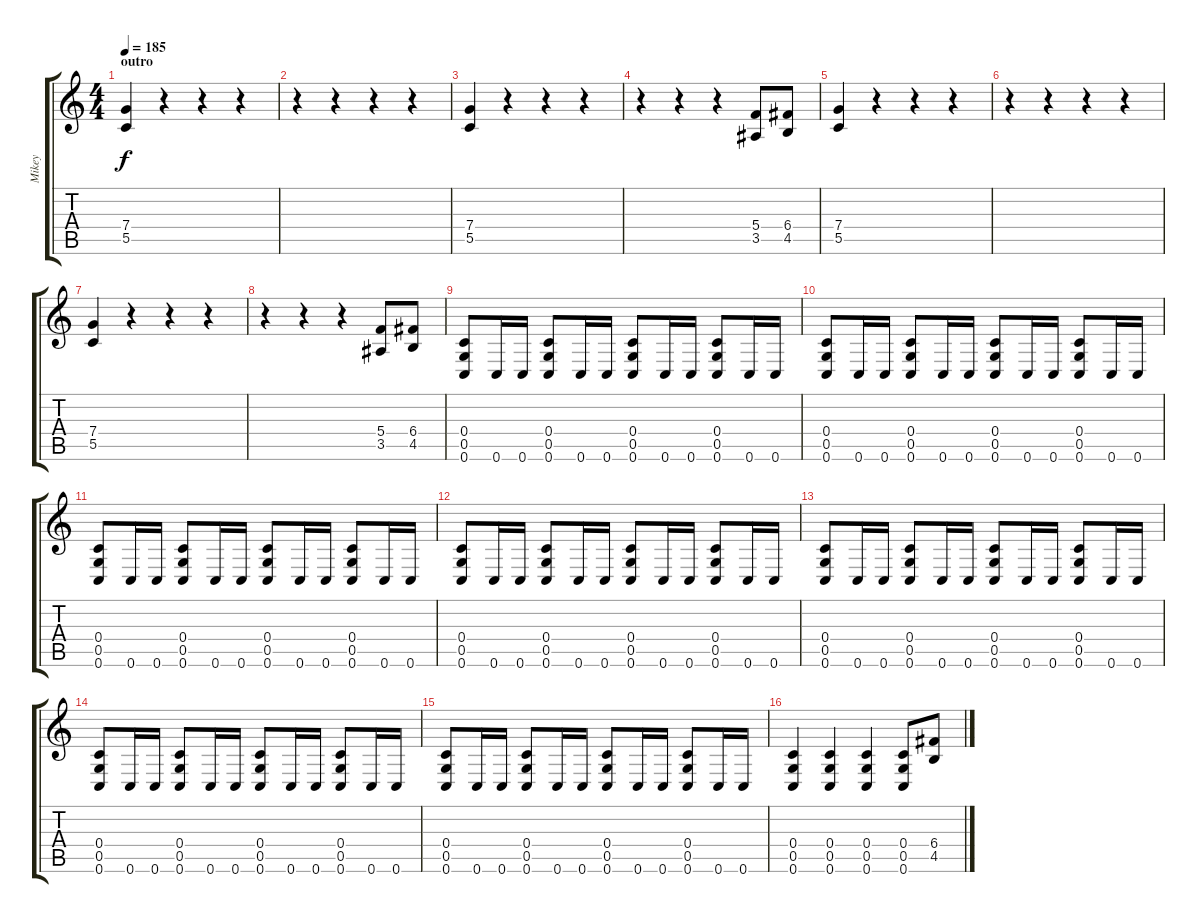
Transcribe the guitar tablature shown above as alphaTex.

\track ("Mikey" "Mikey") {instrument overdrivenguitar}
\staff {score tabs}
\tuning (D4 A3 F3 C3 G2 C2) {hide}
\ts (4 4)
\section ("" "outro")
\tempo 185
\clef g2
\ks c
(7.4 5.5).4{dy f} r.4 r.4 r.4 |
r.4 r.4 r.4 r.4 |
(7.4 5.5).4 r.4 r.4 r.4 |
r.4 r.4 r.4 (5.4 3.5).8 (6.4 4.5).8 |
(7.4 5.5).4 r.4 r.4 r.4 |
r.4 r.4 r.4 r.4 |
(7.4 5.5).4 r.4 r.4 r.4 |
r.4 r.4 r.4 (5.4 3.5).8 (6.4 4.5).8 |
(0.4 0.5 0.6).8 0.6.16 0.6.16 (0.4 0.5 0.6).8 0.6.16 0.6.16 (0.4 0.5 0.6).8 0.6.16 0.6.16 (0.4 0.5 0.6).8 0.6.16 0.6.16 |
(0.4 0.5 0.6).8 0.6.16 0.6.16 (0.4 0.5 0.6).8 0.6.16 0.6.16 (0.4 0.5 0.6).8 0.6.16 0.6.16 (0.4 0.5 0.6).8 0.6.16 0.6.16 |
(0.4 0.5 0.6).8 0.6.16 0.6.16 (0.4 0.5 0.6).8 0.6.16 0.6.16 (0.4 0.5 0.6).8 0.6.16 0.6.16 (0.4 0.5 0.6).8 0.6.16 0.6.16 |
(0.4 0.5 0.6).8 0.6.16 0.6.16 (0.4 0.5 0.6).8 0.6.16 0.6.16 (0.4 0.5 0.6).8 0.6.16 0.6.16 (0.4 0.5 0.6).8 0.6.16 0.6.16 |
(0.4 0.5 0.6).8 0.6.16 0.6.16 (0.4 0.5 0.6).8 0.6.16 0.6.16 (0.4 0.5 0.6).8 0.6.16 0.6.16 (0.4 0.5 0.6).8 0.6.16 0.6.16 |
(0.4 0.5 0.6).8 0.6.16 0.6.16 (0.4 0.5 0.6).8 0.6.16 0.6.16 (0.4 0.5 0.6).8 0.6.16 0.6.16 (0.4 0.5 0.6).8 0.6.16 0.6.16 |
(0.4 0.5 0.6).8 0.6.16 0.6.16 (0.4 0.5 0.6).8 0.6.16 0.6.16 (0.4 0.5 0.6).8 0.6.16 0.6.16 (0.4 0.5 0.6).8 0.6.16 0.6.16 |
(0.4 0.5 0.6).4 (0.4 0.5 0.6).4 (0.4 0.5 0.6).4 (0.4 0.5 0.6).8 (6.4 4.5).8
